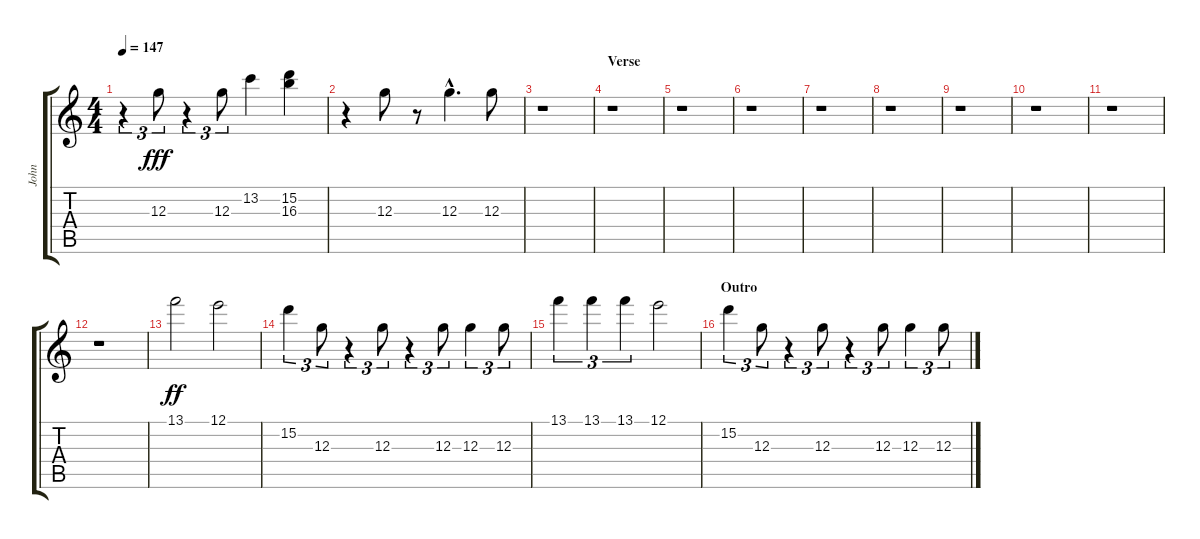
\track ("John" "John") {instrument acousticguitarnylon}
\staff {score tabs}
\tuning (E4 B3 G3 D3 A2 E2) {hide}
\ts (4 4)
\tempo 147
\clef g2
\ks c
r.4{tu (3 2) dy fff} 12.3.8{tu (3 2)} r.4{tu (3 2)} 12.3.8{tu (3 2)} 13.2.4 (15.2 16.3).4 |
r.4 12.3.8 r.8 12.3{hac}.4{d} 12.3.8 |
r.1 |
\section ("" "Verse")
r.1 |
r.1 |
r.1 |
r.1 |
r.1 |
r.1 |
r.1 |
r.1 |
r.1 |
13.1.2{dy ff volume 15 instrument harmonica} 12.1.2 |
15.2.4{tu (3 2)} 12.3.8{tu (3 2)} r.4{tu (3 2)} 12.3.8{tu (3 2)} r.4{tu (3 2)} 12.3.8{tu (3 2)} 12.3.4{tu (3 2)} 12.3.8{tu (3 2)} |
13.1.4{tu (3 2)} 13.1.4{tu (3 2)} 13.1.4{tu (3 2)} 12.1.2 |
\section ("" "Outro")
15.2.4{tu (3 2)} 12.3.8{tu (3 2)} r.4{tu (3 2)} 12.3.8{tu (3 2)} r.4{tu (3 2)} 12.3.8{tu (3 2)} 12.3.4{tu (3 2)} 12.3.8{tu (3 2)}
